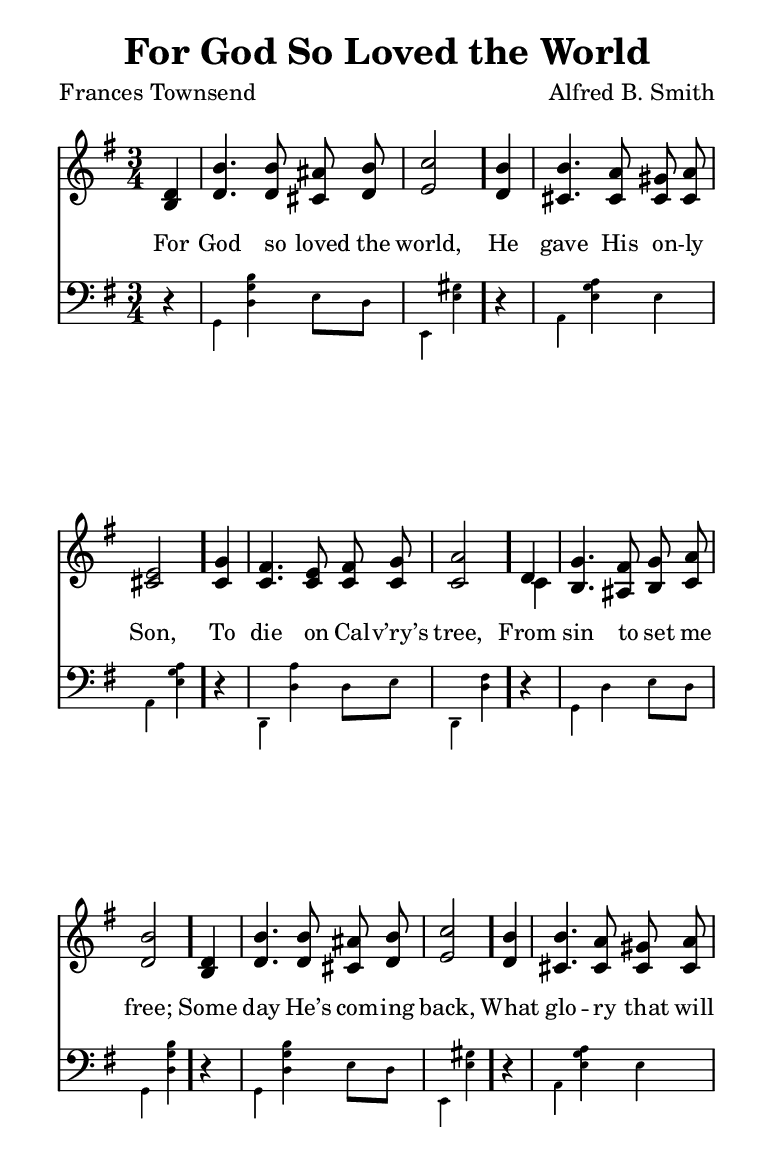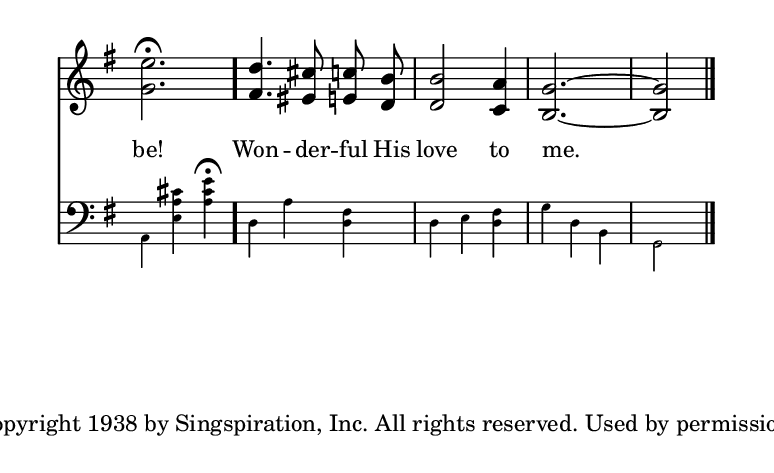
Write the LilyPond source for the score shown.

\include "common/global.ily"
\paper {
  \include "common/paper.ily"
  ragged-last-bottom = ##t
  system-system-spacing.padding = 11
}

\header{
  %children
  hymnnumber = "331"
  title = "For God So Loved the World"
  tunename = ""
  meter = ""
  poet = "Frances Townsend"
  composer = "Alfred B. Smith"
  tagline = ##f
}

ta = { \tempo 4=80 }
tb = { \tempo 4=40 }

global = {
  \include "common/overrides.ily"
  \override Staff.TimeSignature.style = #'numbered
  \time 3/4
  \override Score.MetronomeMark.transparent = ##t % hide all fermata changes too
  \ta
  \key g \major
  \partial 4
  \autoBeamOff
}

patternA = { c4 | c4. c8 c c | c2 }
patternB = { c4 | c4. c8 c c | \ta c2. \tb }
patternC = { c4. c8 c c | c2 c4 | c2. ~ | c2 }

notesSoprano = {
\global
\relative c' {

  \changePitch \patternA { d | b' b ais b | c }
  \changePitch \patternA { b | b a gis a | e }
  \changePitch \patternA { g | fis e fis g | a }
  \changePitch \patternA { d, | g fis g a | b }
  \changePitch \patternA { d, | b' b ais b | c }
  \changePitch \patternB { b | b a gis a | e'\fermata }
  \changePitch \patternC { d cis c b | b a | g | g }

  \bar "|."

}
}

notesAlto = {
\global
\relative e' {

  \changePitch \patternA { b | d d cis d | e }
  \changePitch \patternA { d | cis cis cis cis | cis }
  \changePitch \patternA { cis | c c c c | c }
  \changePitch \patternA { c | b ais b c | d }
  \changePitch \patternA { b | d d cis d | e }
  \changePitch \patternB { d | cis cis cis cis | g' }
  \changePitch \patternC { fis eis e d | d c | b | b }

}
}

notesLeftHand = {
\global
% TODO don't force all stems downward, just bias them that way
% TODO make rests appear in the middle of the staff instead of the top
\override Stem.direction = #DOWN
\override NoteHead.font-size = #-4
\relative f, {

  r4 | g4 <d' g b> e8[ d] | e,4 <e' gis>
  r4 | a,4 <e' g a> e | a, <e' g a>
  r4 | d,4 <d' a'> d8[ e] | d,4 <d' fis>
  r4 | g,4 d' e8[ d] | g,4 <d' g b>
  r4 | g,4 <d' g b> e8[ d] | e,4 <e' gis>
  r4 | a,4 <e' g a> e | a, <e' a cis> <a cis e>\fermata
  d,4 a' <d, fis> | d4 e <d fis> | g d b | g2

}
}

wordsA = \lyricmode {

For God so loved the world, \bar "."
He gave His on -- ly Son, \bar "."
To die on Cal -- v’ry’s tree, \bar "."
From sin to set me free; \bar "."
Some day He’s com -- ing back, \bar "."
What glo -- ry that will be! \bar "."
Won -- der -- ful His love to me. \bar "."

}

\score {
  \context ChoirStaff <<
    \context Staff = upper <<
      \set Staff.autoBeaming = ##f
      \set ChoirStaff.systemStartDelimiter = #'SystemStartBar
      \set ChoirStaff.printPartCombineTexts = ##f
      \partcombine #'(2 . 9) \notesSoprano \notesAlto
      \context NullVoice = sopranos { \voiceOne << \notesSoprano >> }
      \context NullVoice = altos { \voiceTwo << \notesAlto >> }
      \context Lyrics = one   \lyricsto sopranos \wordsA
    >>
    \context Staff = men <<
      \set Staff.autoBeaming = ##f
      \clef bass
      \context Voice = chords \voiceOne \notesLeftHand
    >>
  >>
  \layout {
    \include "common/layout.ily"
  }
  \midi{
    \include "common/midi.ily"
  }
}

% We don't use the `copyright` header field because we need the copyright to
% appear just under the last system, rather than at the bottom of the page.
\noPageBreak \markup { \fill-line { \raise #4 { "Copyright 1938 by Singspiration, Inc. All rights reserved. Used by permission." } } }

\version "2.19.49"  % necessary for upgrading to future LilyPond versions.

% vi:set et ts=2 sw=2 ai nocindent syntax=lilypond:
